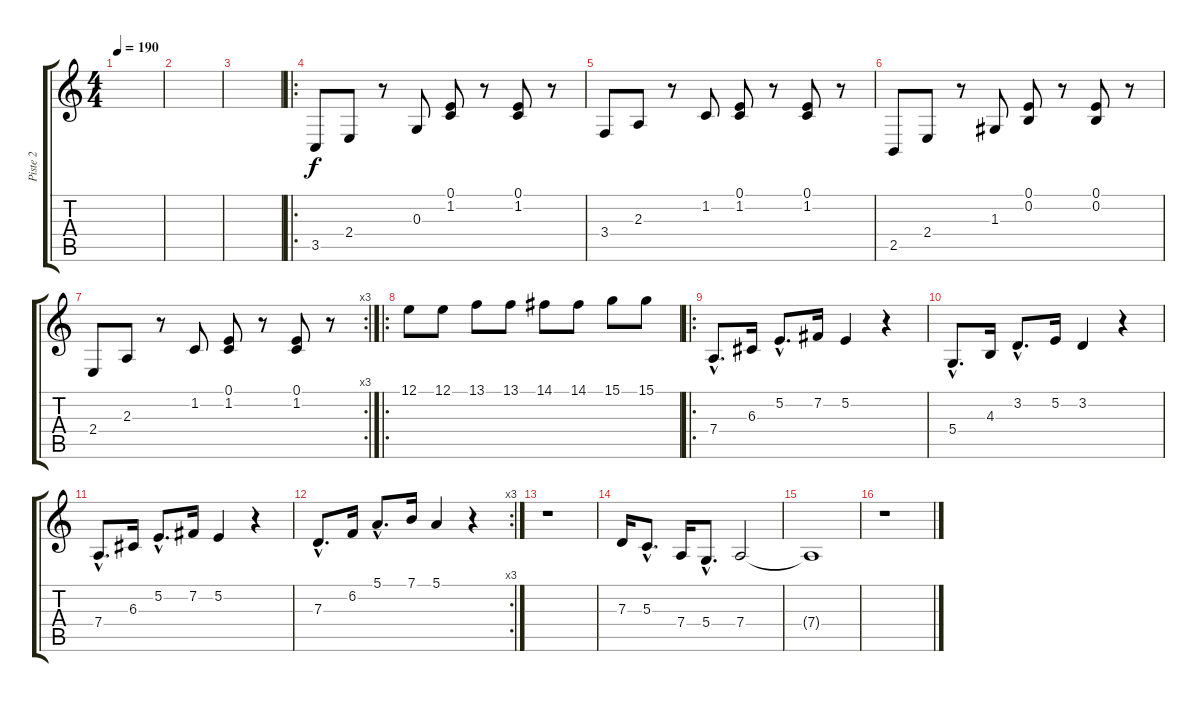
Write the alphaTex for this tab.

\track ("Piste 2" "Piste 2") {instrument brasssection}
\staff {score tabs}
\tuning (E4 B3 G3 D3 A2 E2) {hide}
\ts (4 4)
\tempo 190
\clef g2
\ks c
|
|
|
\ro
3.5.8 2.4.8 r.8 0.3.8 (0.1 1.2).8 r.8 (0.1 1.2).8 r.8 |
3.4.8 2.3.8 r.8 1.2.8 (0.1 1.2).8 r.8 (0.1 1.2).8 r.8 |
2.5.8 2.4.8 r.8 1.3.8 (0.1 0.2).8 r.8 (0.1 0.2).8 r.8 |
\rc 3
2.4.8 2.3.8 r.8 1.2.8 (0.1 1.2).8 r.8 (0.1 1.2).8 r.8 |
\ro
12.1.8 12.1.8 13.1.8 13.1.8 14.1.8 14.1.8 15.1.8 15.1.8 |
\ro
7.4{hac}.8{d} 6.3.16 5.2{hac}.8{d} 7.2.16 5.2.4 r.4 |
5.4{hac}.8{d} 4.3.16 3.2{hac}.8{d} 5.2.16 3.2.4 r.4 |
7.4{hac}.8{d} 6.3.16 5.2{hac}.8{d} 7.2.16 5.2.4 r.4 |
\rc 3
7.3{hac}.8{d} 6.2.16 5.1{hac}.8{d} 7.1.16 5.1.4 r.4 |
r.1 |
7.3.16 5.3{hac}.8{d} 7.4.16 5.4{hac}.8{d} 7.4.2 |
7.4{t}.1 |
r.1
